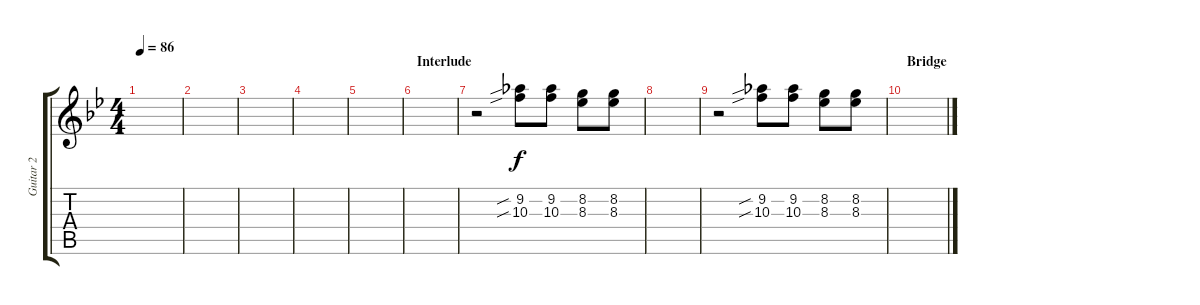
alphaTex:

\track ("Guitar 2" "Guitar 2") {instrument distortionguitar}
\staff {score tabs}
\tuning (E4 B3 G3 D3 A2 E2) {hide}
\ts (4 4)
\tempo 86
\clef g2
\ks bb
|
|
|
|
|
\section ("" "Interlude")
|
r.2 (9.2{sib} 10.3{sib}).8 (9.2 10.3).8 (8.2 8.3).8 (8.2 8.3).8 |
|
r.2 (9.2{sib} 10.3{sib}).8 (9.2 10.3).8 (8.2 8.3).8 (8.2 8.3).8 |
\section ("" "Bridge")
